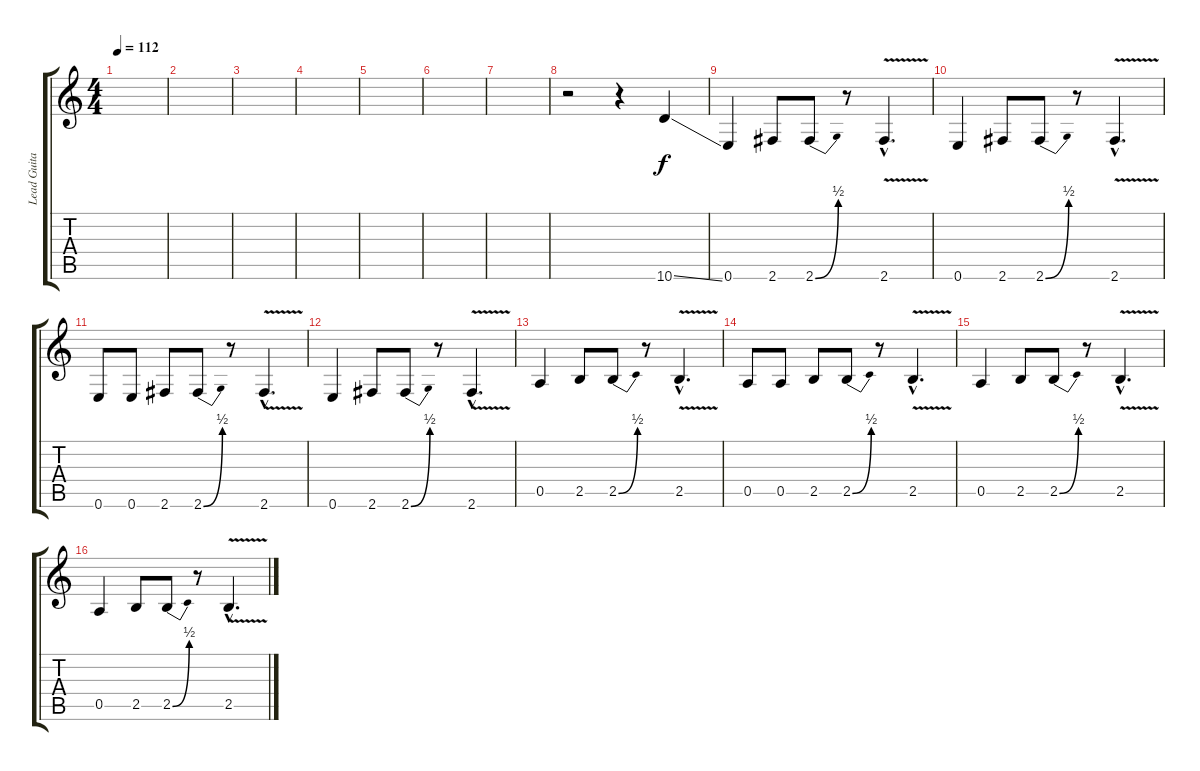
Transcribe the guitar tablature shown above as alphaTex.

\track ("Lead Guitar 1" "Lead Guita") {instrument distortionguitar}
\staff {score tabs}
\tuning (E4 B3 G3 D3 A2 E2) {hide}
\ts (4 4)
\tempo 112
\clef g2
\ks c
|
|
|
|
|
|
|
r.2 r.4 10.6{ss}.4 |
0.6.4 2.6.8 2.6{be (bend 0 0 60 2)}.8 r.8 2.6{v hac}.4{d} |
0.6.4 2.6.8 2.6{be (bend 0 0 60 2)}.8 r.8 2.6{v hac}.4{d} |
0.6.8 0.6.8 2.6.8 2.6{be (bend 0 0 60 2)}.8 r.8 2.6{v hac}.4{d} |
0.6.4 2.6.8 2.6{be (bend 0 0 60 2)}.8 r.8 2.6{v hac}.4{d} |
0.5.4 2.5.8 2.5{be (bend 0 0 60 2)}.8 r.8 2.5{v hac}.4{d} |
0.5.8 0.5.8 2.5.8 2.5{be (bend 0 0 60 2)}.8 r.8 2.5{v hac}.4{d} |
0.5.4 2.5.8 2.5{be (bend 0 0 60 2)}.8 r.8 2.5{v hac}.4{d} |
0.5.4 2.5.8 2.5{be (bend 0 0 60 2)}.8 r.8 2.5{v hac}.4{d}
